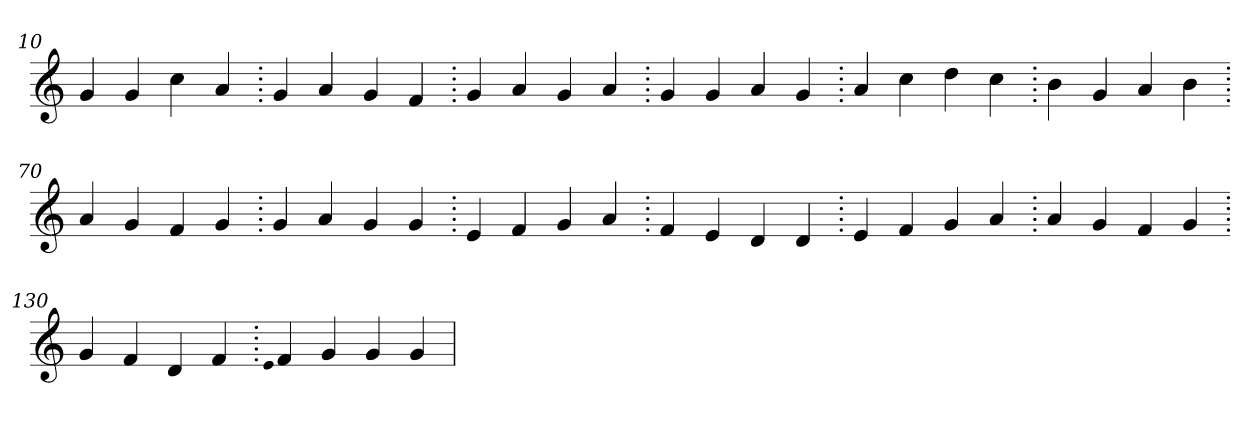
**kern
*part1
*staff1
*clefG2
=10.
4g
4g
4cc
4a
=20.
4g
4a
4g
4f
=30.
4g
4a
4g
4a
=40.
4g
4g
4a
4g
=50.
4a
4cc
4dd
4cc
=60.
4b
4g
4a
4b
=70.
4a
4g
4f
4g
=80.
4g
4a
4g
4g
=90.
4e
4f
4g
4a
=100.
4f
4e
4d
4d
=110.
4e
4f
4g
4a
=120.
4a
4g
4f
4g
=130.
4g
4f
4d
4f
=140.
qqe
4f
4g
4g
4g
=
*-
